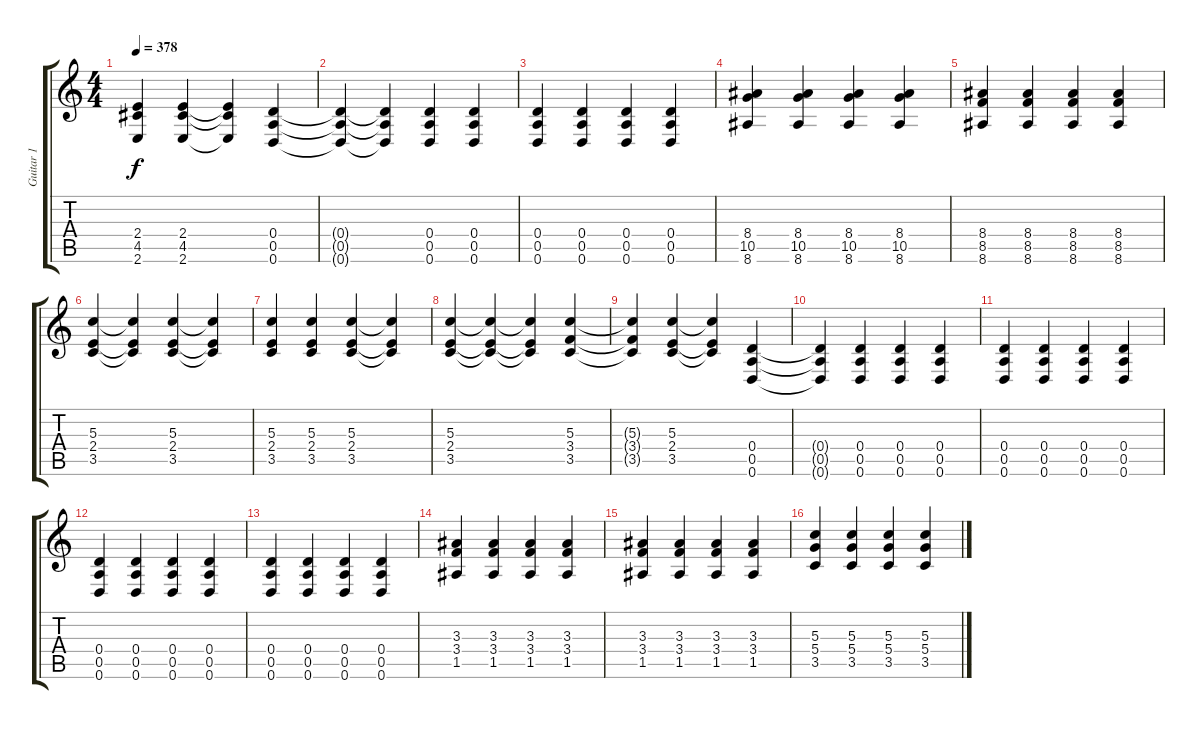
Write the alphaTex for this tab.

\track ("Guitar 1" "Guitar 1") {instrument distortionguitar}
\staff {score tabs}
\tuning (E4 B3 G3 D3 A2 D2) {hide}
\ts (4 4)
\tempo 378
\clef g2
\ks c
(2.4{t} 4.5{t} 2.6{t}).4{dy f} (2.4 4.5 2.6).4 (2.4{t} 4.5{t} 2.6{t}).4 (0.4 0.5 0.6).4 |
(0.4{t} 0.5{t} 0.6{t}).4 (0.4{t} 0.5{t} 0.6{t}).4 (0.4 0.5 0.6).4 (0.4 0.5 0.6).4 |
(0.4 0.5 0.6).4 (0.4 0.5 0.6).4 (0.4 0.5 0.6).4 (0.4 0.5 0.6).4 |
(8.4 10.5 8.6).4 (8.4 10.5 8.6).4 (8.4 10.5 8.6).4 (8.4 10.5 8.6).4 |
(8.4 8.5 8.6).4 (8.4 8.5 8.6).4 (8.4 8.5 8.6).4 (8.4 8.5 8.6).4 |
(5.3 2.4 3.5).4 (5.3{t} 2.4{t} 3.5{t}).4 (5.3 2.4 3.5).4 (5.3{t} 2.4{t} 3.5{t}).4 |
(5.3 2.4 3.5).4 (5.3 2.4 3.5).4 (5.3 2.4 3.5).4 (5.3{t} 2.4{t} 3.5{t}).4 |
(5.3 2.4 3.5).4 (5.3{t} 2.4{t} 3.5{t}).4 (5.3{t} 2.4{t} 3.5{t}).4 (5.3 3.4 3.5).4 |
(5.3{t} 3.4{t} 3.5{t}).4 (5.3 2.4 3.5).4 (5.3{t} 2.4{t} 3.5{t}).4 (0.4 0.5 0.6).4 |
(0.4{t} 0.5{t} 0.6{t}).4 (0.4 0.5 0.6).4 (0.4 0.5 0.6).4 (0.4 0.5 0.6).4 |
(0.4 0.5 0.6).4 (0.4 0.5 0.6).4 (0.4 0.5 0.6).4 (0.4 0.5 0.6).4 |
(0.4 0.5 0.6).4 (0.4 0.5 0.6).4 (0.4 0.5 0.6).4 (0.4 0.5 0.6).4 |
(0.4 0.5 0.6).4 (0.4 0.5 0.6).4 (0.4 0.5 0.6).4 (0.4 0.5 0.6).4 |
(3.3 3.4 1.5).4 (3.3 3.4 1.5).4 (3.3 3.4 1.5).4 (3.3 3.4 1.5).4 |
(3.3 3.4 1.5).4 (3.3 3.4 1.5).4 (3.3 3.4 1.5).4 (3.3 3.4 1.5).4 |
(5.3 5.4 3.5).4 (5.3 5.4 3.5).4 (5.3 5.4 3.5).4 (5.3 5.4 3.5).4
